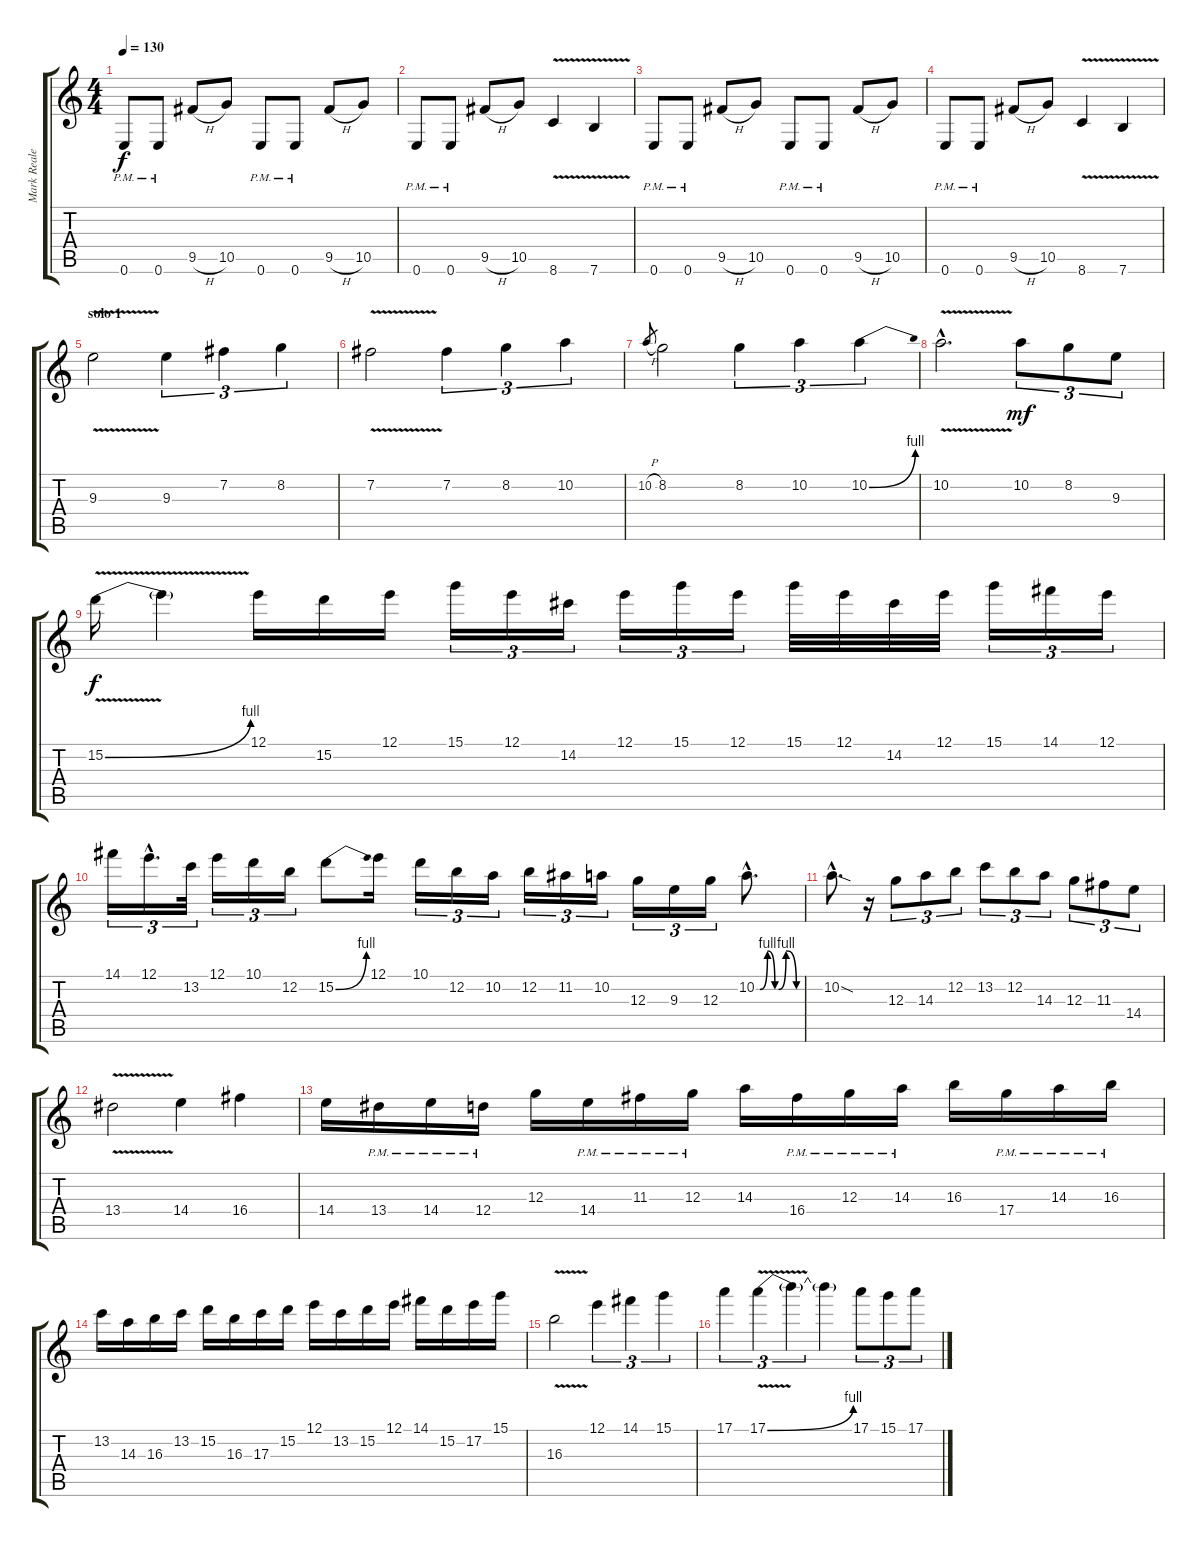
\track ("Mark Reale" "Mark Reale") {instrument acousticguitarnylon}
\staff {score tabs}
\tuning (E4 B3 G3 D3 A2 E2) {hide}
\ts (4 4)
\tempo 130
\clef g2
\ks c
0.6{pm}.8{dy f} 0.6{pm}.8 9.5{h}.8 10.5.8 0.6{pm}.8 0.6{pm}.8 9.5{h}.8 10.5.8 |
0.6{pm}.8 0.6{pm}.8 9.5{h}.8 10.5.8 8.6{v}.4 7.6{v}.4 |
0.6{pm}.8 0.6{pm}.8 9.5{h}.8 10.5.8 0.6{pm}.8 0.6{pm}.8 9.5{h}.8 10.5.8 |
0.6{pm}.8 0.6{pm}.8 9.5{h}.8 10.5.8 8.6{v}.4 7.6{v}.4 |
\section ("" "solo 1")
9.3{v}.2{volume 16 instrument distortionguitar} 9.3.4{tu (3 2)} 7.2.4{tu (3 2)} 8.2.4{tu (3 2)} |
7.2{v}.2 7.2.4{tu (3 2)} 8.2.4{tu (3 2)} 10.2.4{tu (3 2)} |
10.2{h}.8{gr} 8.2.2 8.2.4{tu (3 2)} 10.2.4{tu (3 2)} 10.2{be (bend 0 0 60 4)}.4{tu (3 2)} |
10.2{v hac}.2{d} 10.2.8{tu (3 2) dy mf} 8.2.8{tu (3 2)} 9.3.8{tu (3 2)} |
15.2{be (bend 0 0 60 4) v}.16{dy f instrument distortionguitar} 15.2{t}.4 12.1.16 15.2.16 12.1.16 15.1.16{tu (3 2)} 12.1.16{tu (3 2)} 14.2.16{tu (3 2)} 12.1.16{tu (3 2)} 15.1.16{tu (3 2)} 12.1.16{tu (3 2)} 15.1.32 12.1.32 14.2.32 12.1.32 15.1.16{tu (3 2)} 14.1.16{tu (3 2)} 12.1.16{tu (3 2)} |
14.1.16{tu (3 2)} 12.1{hac}.16{d tu (3 2)} 13.2.32{tu (3 2)} 12.1.16{tu (3 2)} 10.1.16{tu (3 2)} 12.2.16{tu (3 2)} 15.2{be (bend 0 0 60 4)}.8 12.1.16 10.1.16{tu (3 2)} 12.2.16{tu (3 2)} 10.2.16{tu (3 2)} 12.2.16{tu (3 2)} 11.2.16{tu (3 2)} 10.2.16{tu (3 2)} 12.3.16{tu (3 2)} 9.3.16{tu (3 2)} 12.3.16{tu (3 2)} 10.2{be (custom 0 0 5 0 15 4 25 0 30 0 40 4 54 0 60 0) hac}.8{d} |
10.2{sod hac}.8{d} r.16 12.3.8{tu (3 2)} 14.3.8{tu (3 2)} 12.2.8{tu (3 2)} 13.2.8{tu (3 2)} 12.2.8{tu (3 2)} 14.3.8{tu (3 2)} 12.3.8{tu (3 2)} 11.3.8{tu (3 2)} 14.4.8{tu (3 2)} |
13.4{v}.2 14.4.4 16.4.4 |
14.4.16 13.4{pm}.16 14.4{pm}.16 12.4{pm}.16 12.3.16 14.4{pm}.16 11.3{pm}.16 12.3{pm}.16 14.3.16 16.4{pm}.16 12.3{pm}.16 14.3{pm}.16 16.3.16 17.4{pm}.16 14.3{pm}.16 16.3{pm}.16 |
13.2.16 14.3.16 16.3.16 13.2.16 15.2.16 16.3.16 17.3.16 15.2.16 12.1.16 13.2.16 15.2.16 12.1.16 14.1.16 15.2.16 17.2.16 15.1.16 |
16.3{v}.2 12.1.4{tu (3 2)} 14.1.4{tu (3 2)} 15.1.4{tu (3 2)} |
17.1.4{tu (3 2)} 17.1{be (bend 0 0 60 4) v}.4{tu (3 2)} 17.1{t}.4{tu (3 2)} 17.1{t}.4 17.1.8{tu (3 2)} 15.1.8{tu (3 2)} 17.1.8{tu (3 2)}
